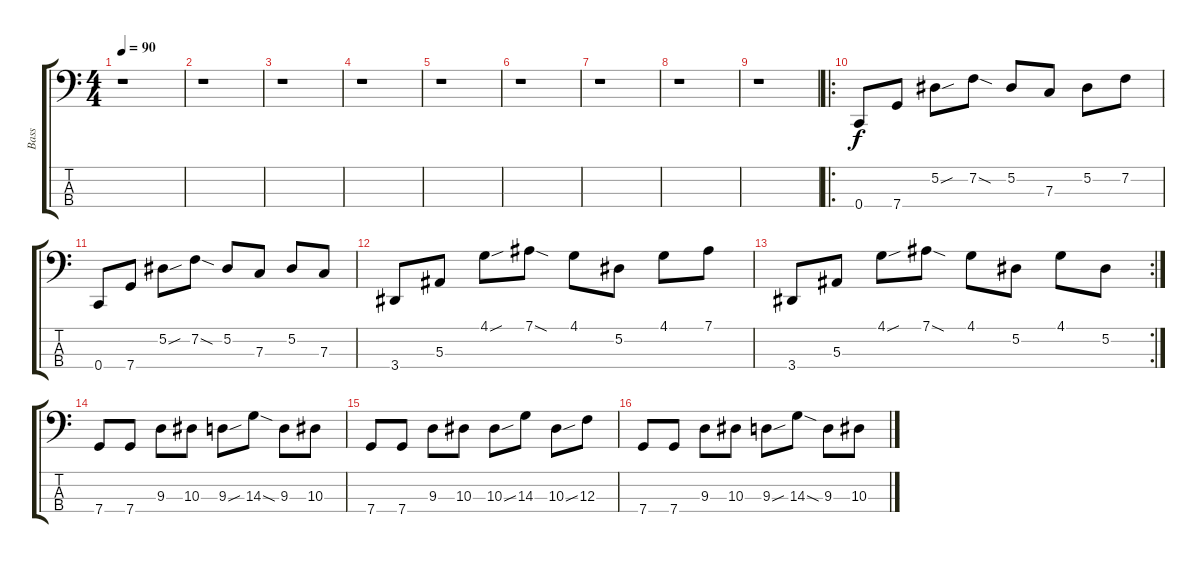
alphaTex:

\track ("Bass" "Bass") {instrument fretlessbass}
\staff {score tabs}
\tuning (Eb2 Bb1 F1 C1) {hide}
\ts (4 4)
\tempo 90
\clef f4
\ks c
r.1{dy f instrument fretlessbass} |
r.1 |
r.1 |
r.1 |
r.1 |
r.1 |
r.1 |
r.1 |
r.1 |
\ro
0.4.8 7.4.8 5.2{sou}.8 7.2{sod}.8 5.2.8 7.3.8 5.2.8 7.2.8 |
0.4.8 7.4.8 5.2{sou}.8 7.2{sod}.8 5.2.8 7.3.8 5.2.8 7.3.8 |
3.4.8 5.3.8 4.1{sou}.8 7.1{sod}.8 4.1.8 5.2.8 4.1.8 7.1.8 |
\rc 2
3.4.8 5.3.8 4.1{sou}.8 7.1{sod}.8 4.1.8 5.2.8 4.1.8 5.2.8 |
7.4.8 7.4.8 9.3.8 10.3.8 9.3{sou}.8 14.3{sod}.8 9.3.8 10.3.8 |
7.4.8 7.4.8 9.3.8 10.3.8 10.3{sou}.8 14.3.8 10.3{sou}.8 12.3.8 |
7.4.8 7.4.8 9.3.8 10.3.8 9.3{sou}.8 14.3{sod}.8 9.3.8 10.3.8
